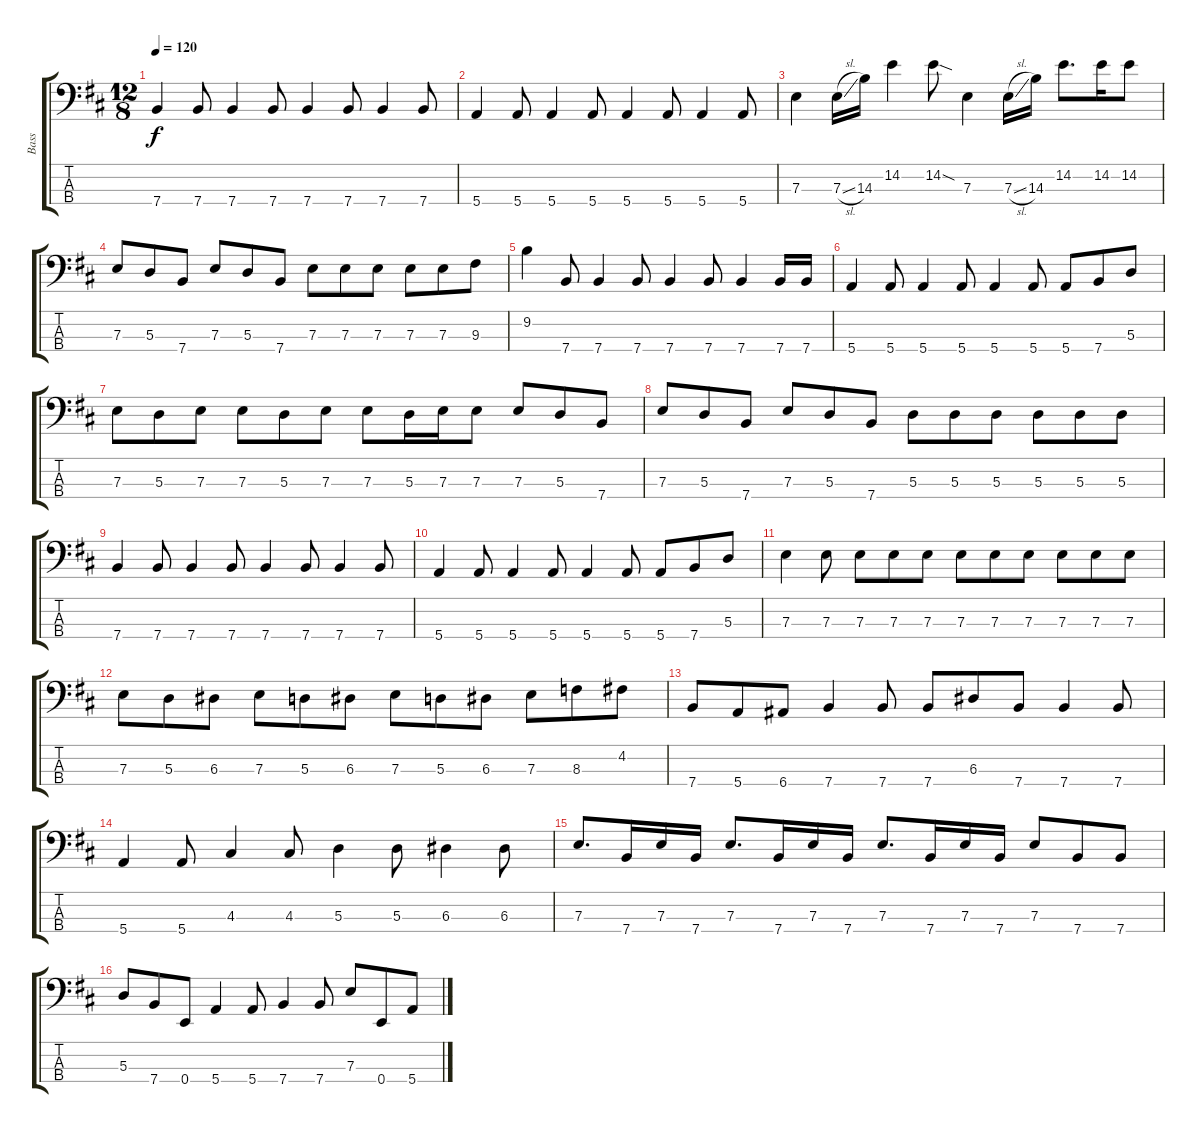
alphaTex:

\track ("Bass" "Bass") {instrument electricbasspick}
\staff {score tabs}
\tuning (G2 D2 A1 E1) {hide}
\ts (12 8)
\tempo 120
\clef f4
\ks d
7.4.4{dy f} 7.4.8 7.4.4 7.4.8 7.4.4 7.4.8 7.4.4 7.4.8 |
5.4.4 5.4.8 5.4.4 5.4.8 5.4.4 5.4.8 5.4.4 5.4.8 |
7.3.4 7.3{sl}.16 14.3.16 14.2.4 14.2{sod}.8 7.3.4 7.3{sl}.16 14.3.16 14.2.8{d} 14.2.16 14.2.8 |
7.3.8 5.3.8 7.4.8 7.3.8 5.3.8 7.4.8 7.3.8 7.3.8 7.3.8 7.3.8 7.3.8 9.3.8 |
9.2.4 7.4.8 7.4.4 7.4.8 7.4.4 7.4.8 7.4.4 7.4.16 7.4.16 |
5.4.4 5.4.8 5.4.4 5.4.8 5.4.4 5.4.8 5.4.8 7.4.8 5.3.8 |
7.3.8 5.3.8 7.3.8 7.3.8 5.3.8 7.3.8 7.3.8 5.3.16 7.3.16 7.3.8 7.3.8 5.3.8 7.4.8 |
7.3.8 5.3.8 7.4.8 7.3.8 5.3.8 7.4.8 5.3.8 5.3.8 5.3.8 5.3.8 5.3.8 5.3.8 |
7.4.4 7.4.8 7.4.4 7.4.8 7.4.4 7.4.8 7.4.4 7.4.8 |
5.4.4 5.4.8 5.4.4 5.4.8 5.4.4 5.4.8 5.4.8 7.4.8 5.3.8 |
7.3.4 7.3.8 7.3.8 7.3.8 7.3.8 7.3.8 7.3.8 7.3.8 7.3.8 7.3.8 7.3.8 |
7.3.8 5.3.8 6.3.8 7.3.8 5.3.8 6.3.8 7.3.8 5.3.8 6.3.8 7.3.8 8.3.8 4.2.8 |
7.4.8 5.4.8 6.4.8 7.4.4 7.4.8 7.4.8 6.3.8 7.4.8 7.4.4 7.4.8 |
5.4.4 5.4.8 4.3.4 4.3.8 5.3.4 5.3.8 6.3.4 6.3.8 |
7.3.8{d} 7.4.16 7.3.16 7.4.16 7.3.8{d} 7.4.16 7.3.16 7.4.16 7.3.8{d} 7.4.16 7.3.16 7.4.16 7.3.8 7.4.8 7.4.8 |
5.3.8 7.4.8 0.4.8 5.4.4 5.4.8 7.4.4 7.4.8 7.3.8 0.4.8 5.4.8
